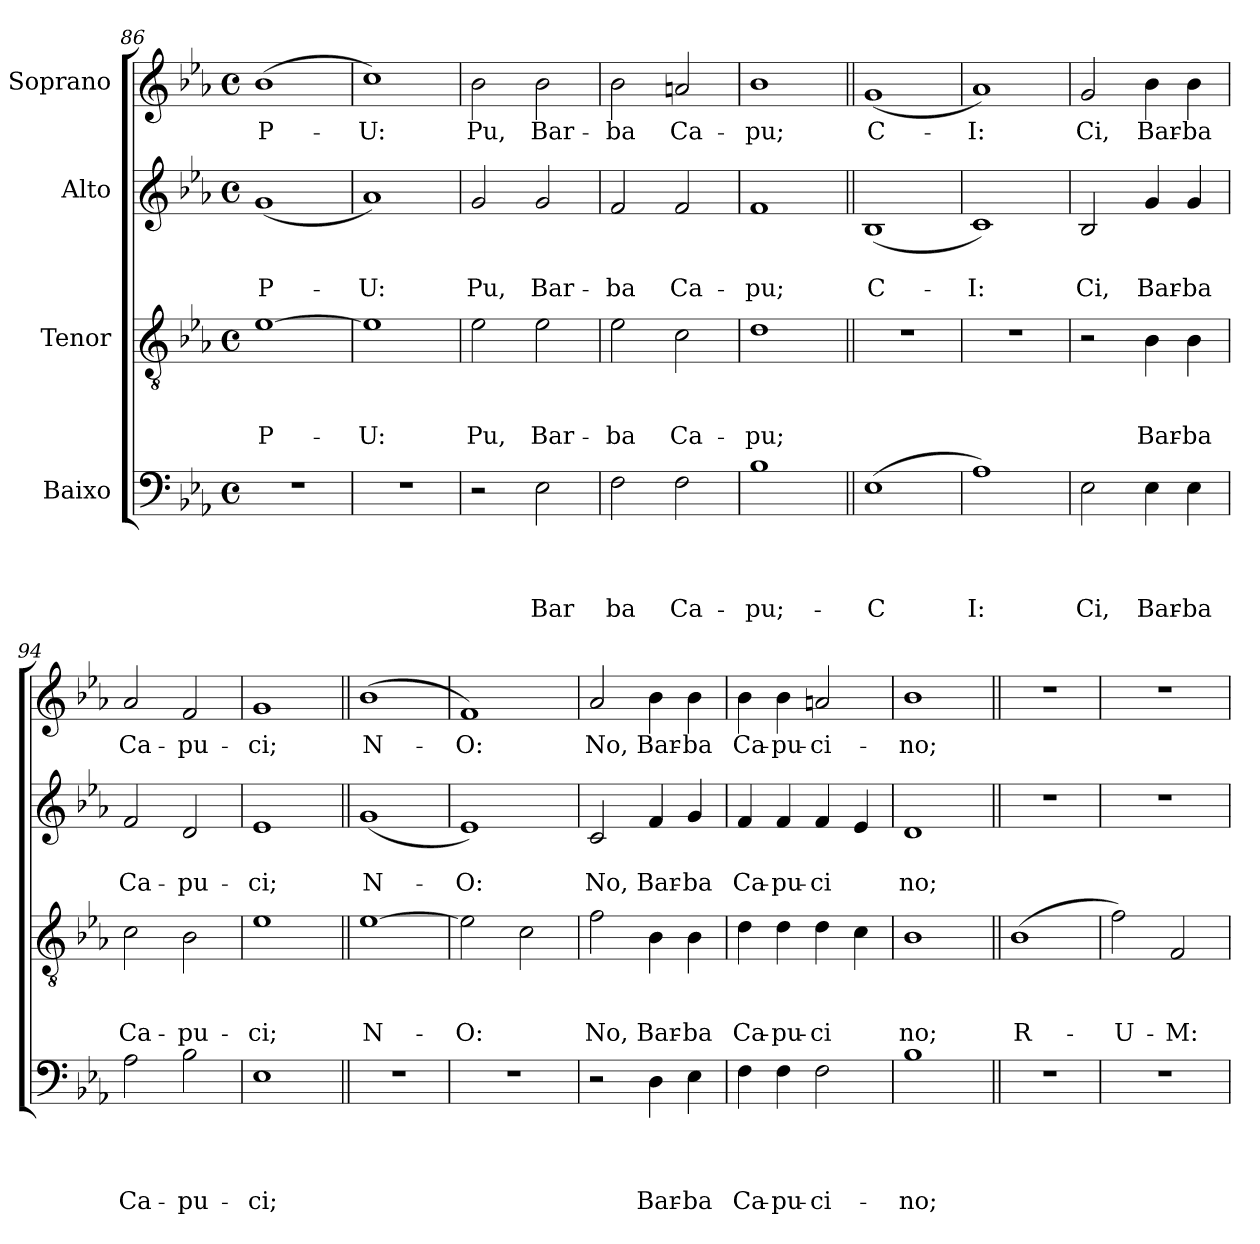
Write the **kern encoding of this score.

**kern	**text	**text	**text	**text	**kern	**text	**text	**text	**kern	**text	**text	**kern	**text
*part4	*part4	*part4	*part4	*part4	*part3	*part3	*part3	*part3	*part2	*part2	*part2	*part1	*part1
*staff4	*staff4	*staff4	*staff4	*staff4	*staff3	*staff3	*staff3	*staff3	*staff2	*staff2	*staff2	*staff1	*staff1
*I"Baixo	*	*	*	*	*I"Tenor	*	*	*	*I"Alto	*	*	*I"Soprano	*
*clefF4	*	*	*	*	*clefGv2	*	*	*	*clefG2	*	*	*clefG2	*
*k[b-e-a-]	*	*	*	*	*k[b-e-a-]	*	*	*	*k[b-e-a-]	*	*	*k[b-e-a-]	*
*E-:	*	*	*	*	*E-:	*	*	*	*E-:	*	*	*E-:	*
*M4/4	*	*	*	*	*M4/4	*	*	*	*M4/4	*	*	*M4/4	*
*met(c)	*	*	*	*	*met(c)	*	*	*	*met(c)	*	*	*met(c)	*
=86	=86	=86	=86	=86	=86	=86	=86	=86	=86	=86	=86	=86	=86
!	!	!	!	!	!	!	!	!LO:LY:b	!	!	!LO:LY:b	!	!LO:LY:b
1r	.	.	.	.	[>1e-	.	.	P-	(<1g	.	P-	(>1b-	P-
=87	=87	=87	=87	=87	=87	=87	=87	=87	=87	=87	=87	=87	=87
!	!	!	!	!	!	!	!	!LO:LY:b	!	!	!LO:LY:b	!	!LO:LY:b
1r	.	.	.	.	1e-]	.	.	-U:	1a-)	.	-U:	1cc)	-U:
=88	=88	=88	=88	=88	=88	=88	=88	=88	=88	=88	=88	=88	=88
!	!	!	!	!	!	!	!	!LO:LY:b	!	!	!LO:LY:b	!	!LO:LY:b
2r	.	.	.	.	2e-\	.	.	Pu,	2g/	.	Pu,	2b-\	Pu,
!	!	!	!	!LO:LY:b	!	!	!	!LO:LY:b	!	!	!LO:LY:b	!	!LO:LY:b
2E-\	.	.	.	Bar	2e-\	.	.	Bar-	2g/	.	Bar-	2b-\	Bar-
=89	=89	=89	=89	=89	=89	=89	=89	=89	=89	=89	=89	=89	=89
!	!	!	!	!LO:LY:b	!	!	!	!LO:LY:b	!	!	!LO:LY:b	!	!LO:LY:b
2F\	.	.	.	ba	2e-\	.	.	-ba	2f/	.	-ba	2b-\	-ba
!	!	!	!	!LO:LY:b	!	!	!	!LO:LY:b	!	!	!LO:LY:b	!	!LO:LY:b
2F\	.	.	.	Ca-	2c\	.	.	Ca-	2f/	.	Ca-	2an/	Ca-
=90	=90	=90	=90	=90	=90	=90	=90	=90	=90	=90	=90	=90	=90
!	!	!	!	!LO:LY:b	!	!	!	!LO:LY:b	!	!	!LO:LY:b	!	!LO:LY:b
1B-	.	.	.	-pu;-	1d	.	.	-pu;	1f	.	-pu;	1b-	-pu;
=91||	=91||	=91||	=91||	=91||	=91||	=91||	=91||	=91||	=91||	=91||	=91||	=91||	=91||
!	!	!	!	!LO:LY:b	!	!	!	!	!	!	!LO:LY:b	!	!LO:LY:b
(>1E-	.	.	.	-C	1r	.	.	.	(<1B-	.	C-	(<1g	C-
!!LO:LB:g=z
=92	=92	=92	=92	=92	=92	=92	=92	=92	=92	=92	=92	=92	=92
!	!	!	!	!LO:LY:b	!	!	!	!	!	!	!LO:LY:b	!	!LO:LY:b
1A-)	.	.	.	I:	1r	.	.	.	1c)	.	-I:	1a-)	-I:
!!LO:PB:g=z
=93	=93	=93	=93	=93	=93	=93	=93	=93	=93	=93	=93	=93	=93
!	!	!	!	!LO:LY:b	!	!	!	!	!	!	!LO:LY:b	!	!LO:LY:b
2E-\	.	.	.	Ci,	2r	.	.	.	2B-/	.	Ci,	2g/	Ci,
!	!	!	!	!LO:LY:b	!	!	!	!LO:LY:b	!	!	!LO:LY:b	!	!LO:LY:b
4E-\	.	.	.	Bar-	4B-\	.	.	Bar-	4g/	.	Bar-	4b-\	Bar-
!	!	!	!	!LO:LY:b	!	!	!	!LO:LY:b	!	!	!LO:LY:b	!	!LO:LY:b
4E-\	.	.	.	-ba	4B-\	.	.	-ba	4g/	.	-ba	4b-\	-ba
=94	=94	=94	=94	=94	=94	=94	=94	=94	=94	=94	=94	=94	=94
!	!	!	!	!LO:LY:b	!	!	!	!LO:LY:b	!	!	!LO:LY:b	!	!LO:LY:b
2A-\	.	.	.	Ca-	2c\	.	.	Ca-	2f/	.	Ca-	2a-/	Ca-
!	!	!	!	!LO:LY:b	!	!	!	!LO:LY:b	!	!	!LO:LY:b	!	!LO:LY:b
2B-\	.	.	.	-pu-	2B-\	.	.	-pu-	2d/	.	-pu-	2f/	-pu-
=95	=95	=95	=95	=95	=95	=95	=95	=95	=95	=95	=95	=95	=95
!	!	!	!	!LO:LY:b	!	!	!	!LO:LY:b	!	!	!LO:LY:b	!	!LO:LY:b
1E-	.	.	.	-ci;	1e-	.	.	-ci;	1e-	.	-ci;	1g	-ci;
=96||	=96||	=96||	=96||	=96||	=96||	=96||	=96||	=96||	=96||	=96||	=96||	=96||	=96||
!	!	!	!	!	!	!	!	!LO:LY:b	!	!	!LO:LY:b	!	!LO:LY:b
1r	.	.	.	.	[>1e-	.	.	N-	(<1g	.	N-	(>1b-	N-
=97	=97	=97	=97	=97	=97	=97	=97	=97	=97	=97	=97	=97	=97
!	!	!	!	!	!	!	!	!LO:LY:b	!	!	!LO:LY:b	!	!LO:LY:b
1r	.	.	.	.	2e-\]	.	.	-O:	1e-)	.	-O:	1f)	-O:
.	.	.	.	.	2c\	.	.	.	.	.	.	.	.
=98	=98	=98	=98	=98	=98	=98	=98	=98	=98	=98	=98	=98	=98
!	!	!	!	!	!	!	!	!LO:LY:b	!	!	!LO:LY:b	!	!LO:LY:b
2r	.	.	.	.	2f\	.	.	No,	2c/	.	No,	2a-/	No,
!	!	!	!	!LO:LY:b	!	!	!	!LO:LY:b	!	!	!LO:LY:b	!	!LO:LY:b
4D\	.	.	.	Bar-	4B-\	.	.	Bar-	4f/	.	Bar-	4b-\	Bar-
!	!	!	!	!LO:LY:b	!	!	!	!LO:LY:b	!	!	!LO:LY:b	!	!LO:LY:b
4E-\	.	.	.	-ba	4B-\	.	.	-ba	4g/	.	-ba	4b-\	-ba
=99	=99	=99	=99	=99	=99	=99	=99	=99	=99	=99	=99	=99	=99
!	!	!	!	!LO:LY:b	!	!	!	!LO:LY:b	!	!	!LO:LY:b	!	!LO:LY:b
4F\	.	.	.	Ca-	4d\	.	.	Ca-	4f/	.	Ca-	4b-\	Ca-
!	!	!	!	!LO:LY:b	!	!	!	!LO:LY:b	!	!	!LO:LY:b	!	!LO:LY:b
4F\	.	.	.	-pu-	4d\	.	.	-pu-	4f/	.	-pu-	4b-\	-pu-
!	!	!	!	!LO:LY:b	!	!	!	!LO:LY:b	!	!	!LO:LY:b	!	!LO:LY:b
2F\	.	.	.	-ci-	4d\	.	.	-ci	4f/	.	-ci	2an/	-ci-
.	.	.	.	.	4c\	.	.	.	4e-/	.	.	.	.
=100	=100	=100	=100	=100	=100	=100	=100	=100	=100	=100	=100	=100	=100
!	!	!	!	!LO:LY:b	!	!	!	!LO:LY:b	!	!	!LO:LY:b	!	!LO:LY:b
1B-	.	.	.	-no;	1B-	.	.	no;	1d	.	no;	1b-	-no;
!!LO:LB:g=z
=101||	=101||	=101||	=101||	=101||	=101||	=101||	=101||	=101||	=101||	=101||	=101||	=101||	=101||
!	!	!	!	!	!	!	!	!LO:LY:b	!	!	!	!	!
1r	.	.	.	.	(>1B-	.	.	R-	1r	.	.	1r	.
=102	=102	=102	=102	=102	=102	=102	=102	=102	=102	=102	=102	=102	=102
!	!	!	!	!	!	!	!	!LO:LY:b	!	!	!	!	!
1r	.	.	.	.	2f\)	.	.	-U-	1r	.	.	1r	.
!	!	!	!	!	!	!	!	!LO:LY:b	!	!	!	!	!
.	.	.	.	.	2F/	.	.	-M:	.	.	.	.	.
=	=	=	=	=	=	=	=	=	=	=	=	=	=
*-	*-	*-	*-	*-	*-	*-	*-	*-	*-	*-	*-	*-	*-
